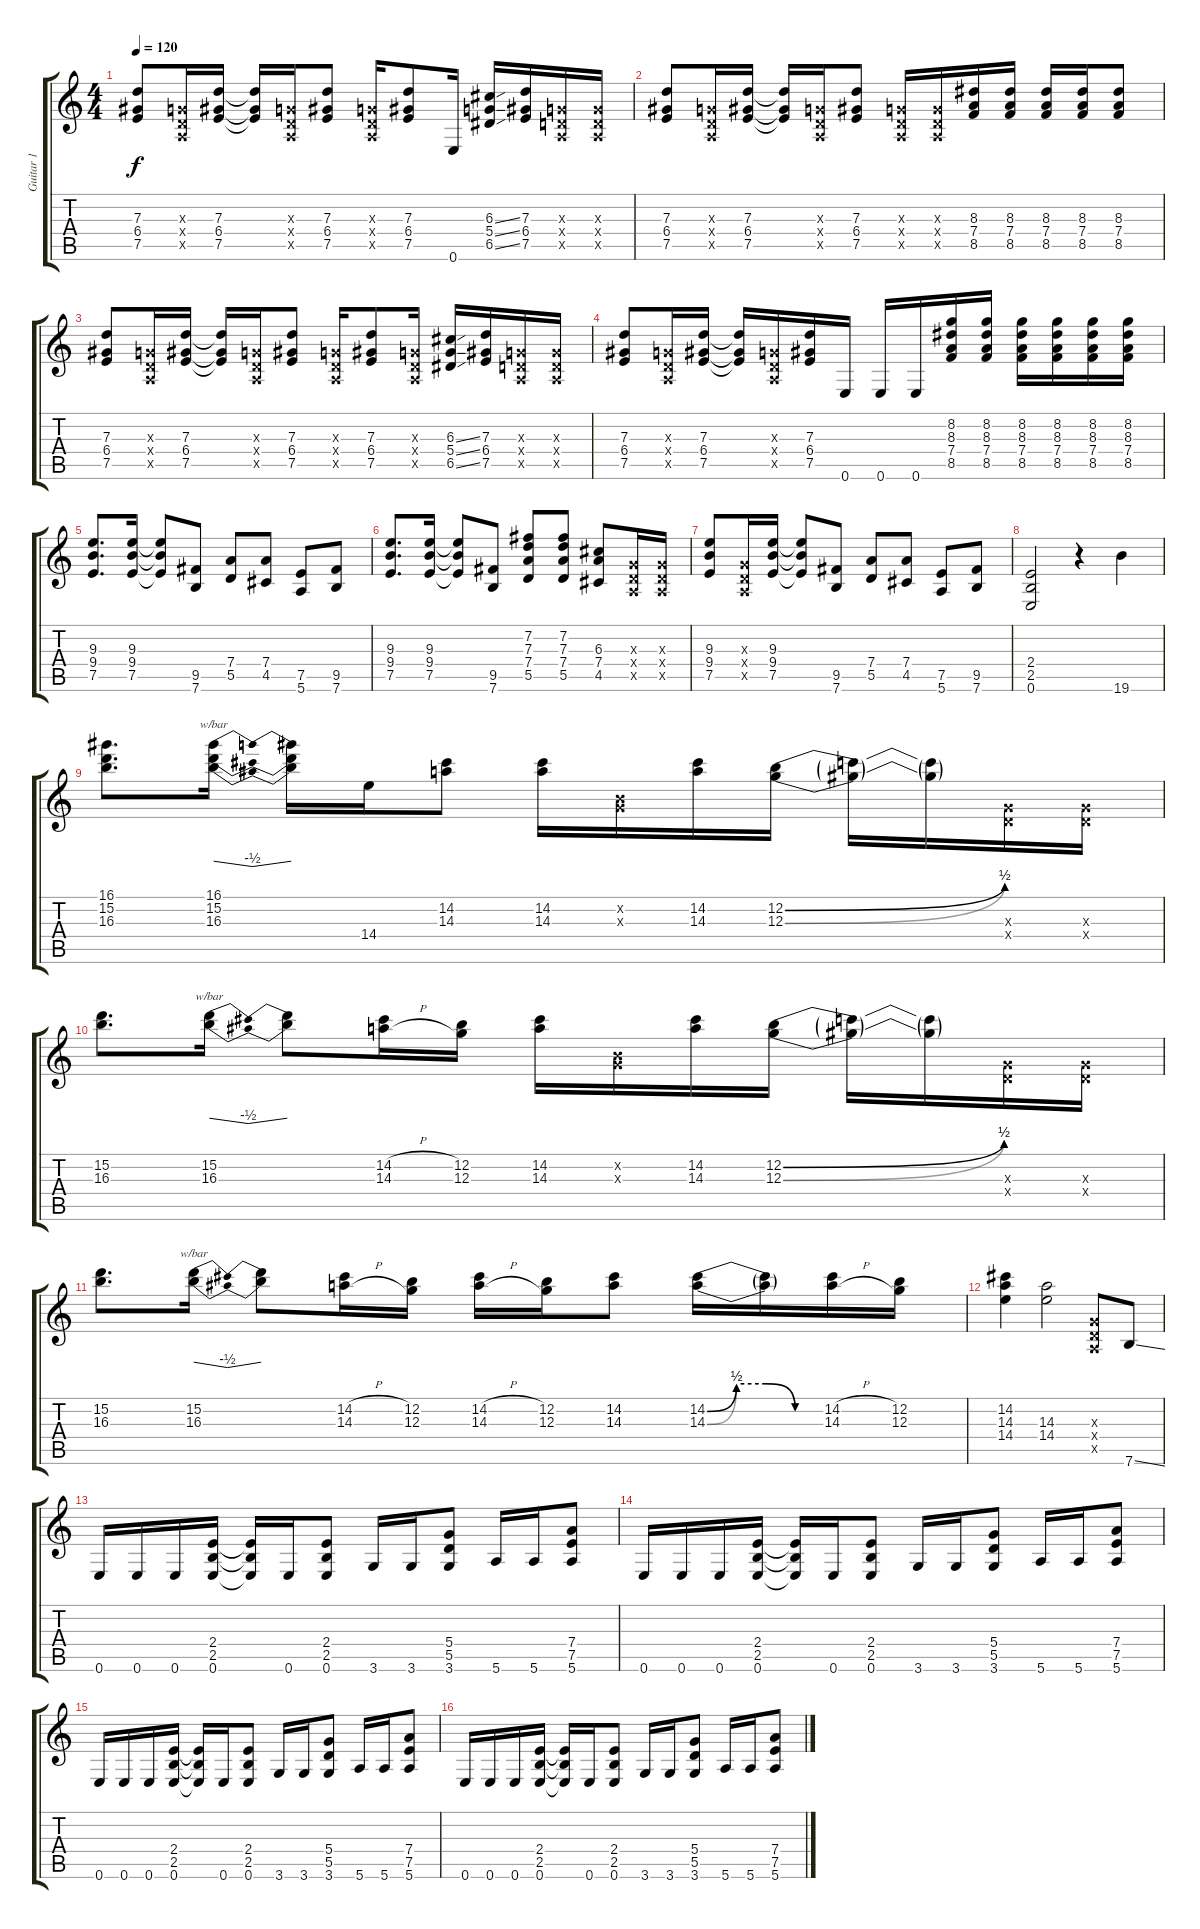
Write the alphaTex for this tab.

\track ("Guitar 1" "Guitar 1") {instrument distortionguitar}
\staff {score tabs}
\tuning (E4 B3 G3 D3 A2 E2) {hide}
\ts (4 4)
\tempo 120
\clef g2
\ks c
(7.3 6.4 7.5).8{dy f instrument distortionguitar} (0.3{x} 0.4{x} 0.5{x}).16 (7.3 6.4 7.5).16 (7.3{t} 6.4{t} 7.5{t}).16 (0.3{x} 0.4{x} 0.5{x}).16 (7.3 6.4 7.5).8 (0.3{x} 0.4{x} 0.5{x}).16 (7.3 6.4 7.5).8 0.6.16 (6.3{ss} 5.4{ss} 6.5{ss}).16 (7.3 6.4 7.5).16 (0.3{x} 0.4{x} 0.5{x}).16 (0.3{x} 0.4{x} 0.5{x}).16 |
(7.3 6.4 7.5).8 (0.3{x} 0.4{x} 0.5{x}).16 (7.3 6.4 7.5).16 (7.3{t} 6.4{t} 7.5{t}).16 (0.3{x} 0.4{x} 0.5{x}).16 (7.3 6.4 7.5).8 (0.3{x} 0.4{x} 0.5{x}).16 (0.3{x} 0.4{x} 0.5{x}).16 (8.3 7.4 8.5).16 (8.3 7.4 8.5).16 (8.3 7.4 8.5).16 (8.3 7.4 8.5).16 (8.3 7.4 8.5).8 |
(7.3 6.4 7.5).8 (0.3{x} 0.4{x} 0.5{x}).16 (7.3 6.4 7.5).16 (7.3{t} 6.4{t} 7.5{t}).16 (0.3{x} 0.4{x} 0.5{x}).16 (7.3 6.4 7.5).8 (0.3{x} 0.4{x} 0.5{x}).16 (7.3 6.4 7.5).8 (0.3{x} 0.4{x} 0.5{x}).16 (6.3{ss} 5.4{ss} 6.5{ss}).16 (7.3 6.4 7.5).16 (0.3{x} 0.4{x} 0.5{x}).16 (0.3{x} 0.4{x} 0.5{x}).16 |
(7.3 6.4 7.5).8 (0.3{x} 0.4{x} 0.5{x}).16 (7.3 6.4 7.5).16 (7.3{t} 6.4{t} 7.5{t}).16 (0.3{x} 0.4{x} 0.5{x}).16 (7.3 6.4 7.5).16 0.6.16 0.6.16 0.6.16 (8.2 8.3 7.4 8.5).16 (8.2 8.3 7.4 8.5).16 (8.2 8.3 7.4 8.5).16 (8.2 8.3 7.4 8.5).16 (8.2 8.3 7.4 8.5).16 (8.2 8.3 7.4 8.5).16 |
(9.3 9.4 7.5).8{d} (9.3 9.4 7.5).16 (9.3{t} 9.4{t} 7.5{t}).8 (9.5 7.6).8 (7.4 5.5).8 (7.4 4.5).8 (7.5 5.6).8 (9.5 7.6).8 |
(9.3 9.4 7.5).8{d} (9.3 9.4 7.5).16 (9.3{t} 9.4{t} 7.5{t}).8 (9.5 7.6).8 (7.2 7.3 7.4 5.5).8 (7.2 7.3 7.4 5.5).8 (6.3 7.4 4.5).8 (0.3{x} 0.4{x} 0.5{x}).16 (0.3{x} 0.4{x} 0.5{x}).16 |
(9.3 9.4 7.5).8 (0.3{x} 0.4{x} 0.5{x}).16 (9.3 9.4 7.5).16 (9.3{t} 9.4{t} 7.5{t}).8 (9.5 7.6).8 (7.4 5.5).8 (7.4 4.5).8 (7.5 5.6).8 (9.5 7.6).8 |
(2.4 2.5 0.6).2 r.4 19.6.4 |
(16.1 15.2 16.3).8{d} (16.1 15.2 16.3).16{tbe (dip default 0 0 30 -2 60 0)} (16.1{t} 15.2{t} 16.3{t}).16 14.4.16 (14.2 14.3).8 (14.2 14.3).16 (0.2{x} 0.3{x}).16 (14.2 14.3).16 (12.2{be (bend 0 0 60 2)} 12.3{be (bend 0 0 60 2)}).16 (12.2{t} 12.3{t}).16 (12.2{t} 12.3{t}).16 (0.3{x} 0.4{x}).16 (0.3{x} 0.4{x}).16 |
(15.2 16.3).8{d} (15.2 16.3).16{tbe (dip default 0 0 30 -2 60 0)} (15.2{t} 16.3{t}).8 (14.2{h} 14.3{h}).16 (12.2 12.3).16 (14.2 14.3).16 (0.2{x} 0.3{x}).16 (14.2 14.3).16 (12.2{be (bend 0 0 60 2)} 12.3{be (bend 0 0 60 2)}).16 (12.2{t} 12.3{t}).16 (12.2{t} 12.3{t}).16 (0.3{x} 0.4{x}).16 (0.3{x} 0.4{x}).16 |
(15.2 16.3).8{d} (15.2 16.3).16{tbe (dip default 0 0 30 -2 60 0)} (15.2{t} 16.3{t}).8 (14.2{h} 14.3{h}).16 (12.2 12.3).16 (14.2{h} 14.3{h}).16 (12.2 12.3).16 (14.2 14.3).8 (14.2{be (custom 0 0 15 2 30 2 45 0 60 0)} 14.3{be (custom 0 0 15 2 30 2 45 0 60 0)}).16 (14.2{t} 14.3{t}).16 (14.2{h} 14.3{h}).16 (12.2 12.3).16 |
(14.2 14.3 14.4).4 (14.3 14.4).2 (0.3{x} 0.4{x} 0.5{x}).8 7.6{ss}.8 |
0.6.16 0.6.16 0.6.16 (2.4 2.5 0.6).16 (2.4{t} 2.5{t} 0.6{t}).16 0.6.16 (2.4 2.5 0.6).8 3.6.16 3.6.16 (5.4 5.5 3.6).8 5.6.16 5.6.16 (7.4 7.5 5.6).8 |
0.6.16 0.6.16 0.6.16 (2.4 2.5 0.6).16 (2.4{t} 2.5{t} 0.6{t}).16 0.6.16 (2.4 2.5 0.6).8 3.6.16 3.6.16 (5.4 5.5 3.6).8 5.6.16 5.6.16 (7.4 7.5 5.6).8 |
0.6.16 0.6.16 0.6.16 (2.4 2.5 0.6).16 (2.4{t} 2.5{t} 0.6{t}).16 0.6.16 (2.4 2.5 0.6).8 3.6.16 3.6.16 (5.4 5.5 3.6).8 5.6.16 5.6.16 (7.4 7.5 5.6).8 |
0.6.16 0.6.16 0.6.16 (2.4 2.5 0.6).16 (2.4{t} 2.5{t} 0.6{t}).16 0.6.16 (2.4 2.5 0.6).8 3.6.16 3.6.16 (5.4 5.5 3.6).8 5.6.16 5.6.16 (7.4 7.5 5.6).8
